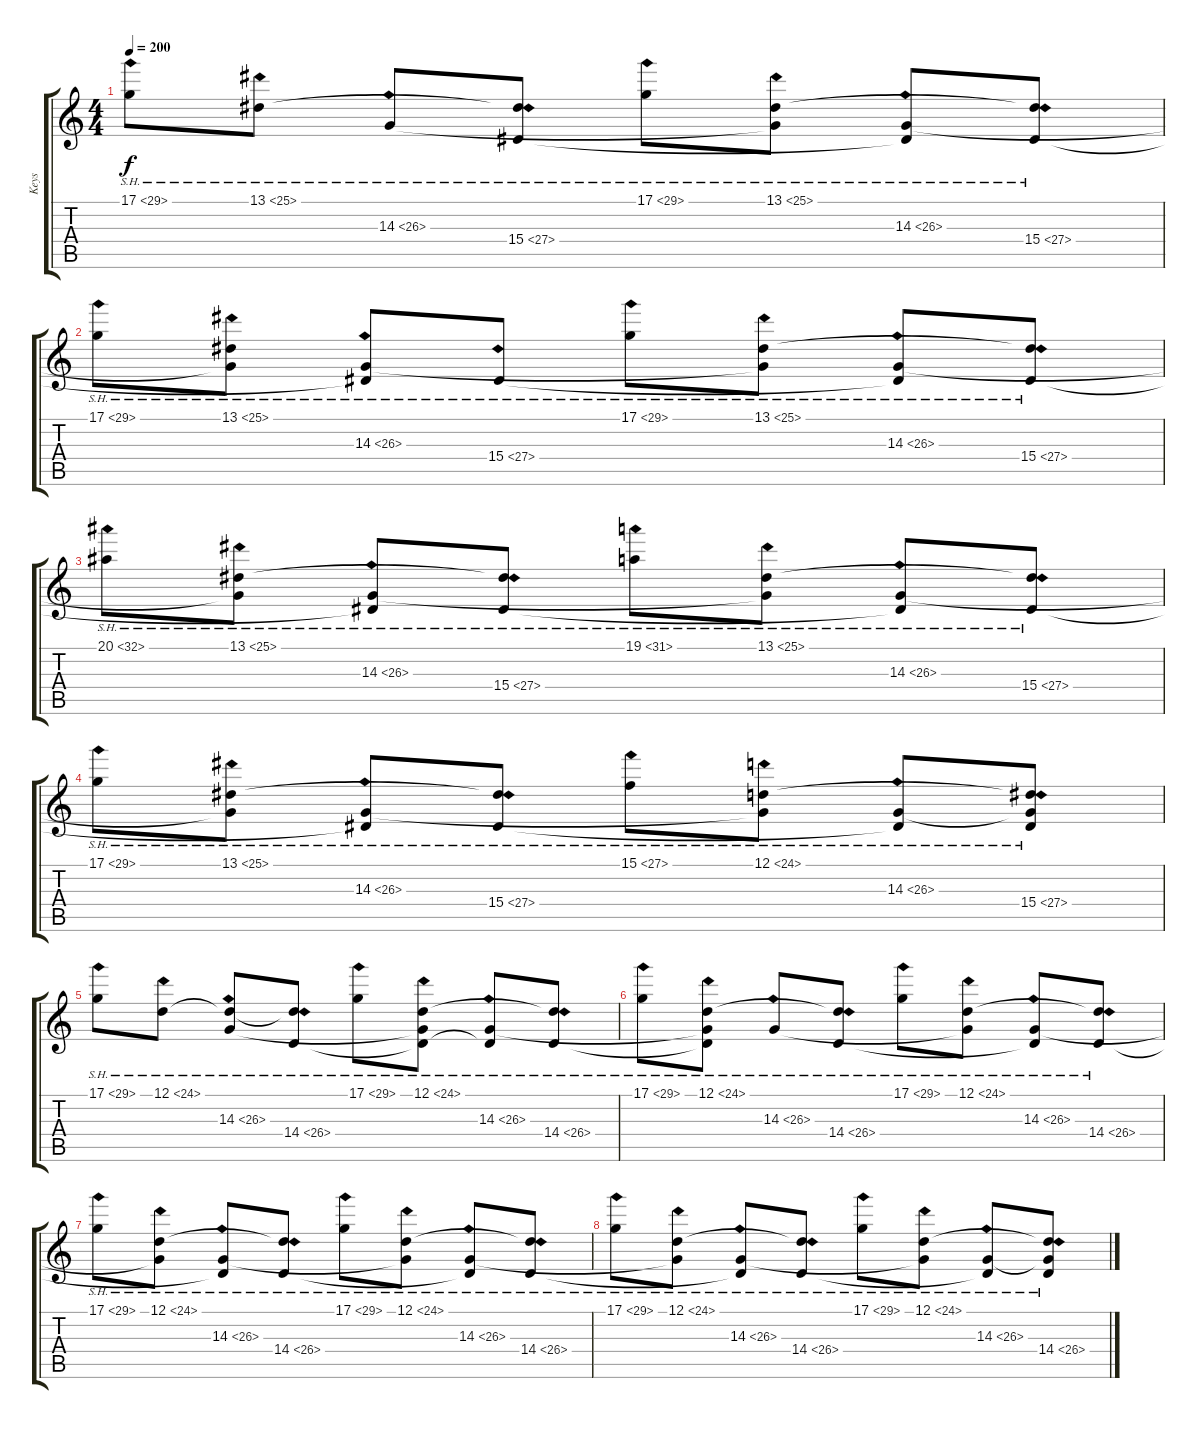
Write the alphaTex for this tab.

\track ("Keys" "Keys") {instrument pad1newage}
\staff {score tabs}
\tuning (D4 A3 F3 C3 G2 D2) {hide}
\ts (4 4)
\tempo 200
\clef g2
\ks c
17.1{sh 12}.8{dy f} 13.1{sh 12}.8 14.3{sh 12}.8 (13.1{t} 15.4{sh 12}).8 17.1{sh 12}.8 (13.1{sh 12} 14.3{t}).8 (14.3{sh 12} 15.4{t}).8 (13.1{t} 15.4{sh 12}).8 |
17.1{sh 12}.8 (13.1{sh 12} 14.3{t}).8 (14.3{sh 12} 15.4{t}).8 15.4{sh 12}.8 17.1{sh 12}.8 (13.1{sh 12} 14.3{t}).8 (14.3{sh 12} 15.4{t}).8 (13.1{t} 15.4{sh 12}).8 |
20.1{sh 12}.8 (13.1{sh 12} 14.3{t}).8 (14.3{sh 12} 15.4{t}).8 (13.1{t} 15.4{sh 12}).8 19.1{sh 12}.8 (13.1{sh 12} 14.3{t}).8 (14.3{sh 12} 15.4{t}).8 (13.1{t} 15.4{sh 12}).8 |
17.1{sh 12}.8 (13.1{sh 12} 14.3{t}).8 (14.3{sh 12} 15.4{t}).8 (13.1{t} 15.4{sh 12}).8 15.1{sh 12}.8 (12.1{sh 12} 14.3{t}).8 (14.3{sh 12} 15.4{t}).8 (12.1{t} 14.3{t} 15.4{sh 12}).8 |
17.1{sh 12}.8 12.1{sh 12}.8 (12.1{t} 14.3{sh 12}).8 (12.1{t} 14.4{sh 12}).8 17.1{sh 12}.8 (12.1{sh 12} 14.3{t} 14.4{t}).8 (14.3{sh 12} 14.4{t}).8 (12.1{t} 14.4{sh 12}).8 |
17.1{sh 12}.8 (12.1{sh 12} 14.3{t} 14.4{t}).8 14.3{sh 12}.8 (12.1{t} 14.4{sh 12}).8 17.1{sh 12}.8 (12.1{sh 12} 14.3{t}).8 (14.3{sh 12} 14.4{t}).8 (12.1{t} 14.4{sh 12}).8 |
17.1{sh 12}.8 (12.1{sh 12} 14.3{t}).8 (14.3{sh 12} 14.4{t}).8 (12.1{t} 14.4{sh 12}).8 17.1{sh 12}.8 (12.1{sh 12} 14.3{t}).8 (14.3{sh 12} 14.4{t}).8 (12.1{t} 14.4{sh 12}).8 |
17.1{sh 12}.8 (12.1{sh 12} 14.3{t}).8 (14.3{sh 12} 14.4{t}).8 (12.1{t} 14.4{sh 12}).8 17.1{sh 12}.8 (12.1{sh 12} 14.3{t}).8 (14.3{sh 12} 14.4{t}).8 (12.1{t} 14.3{t} 14.4{sh 12}).8
